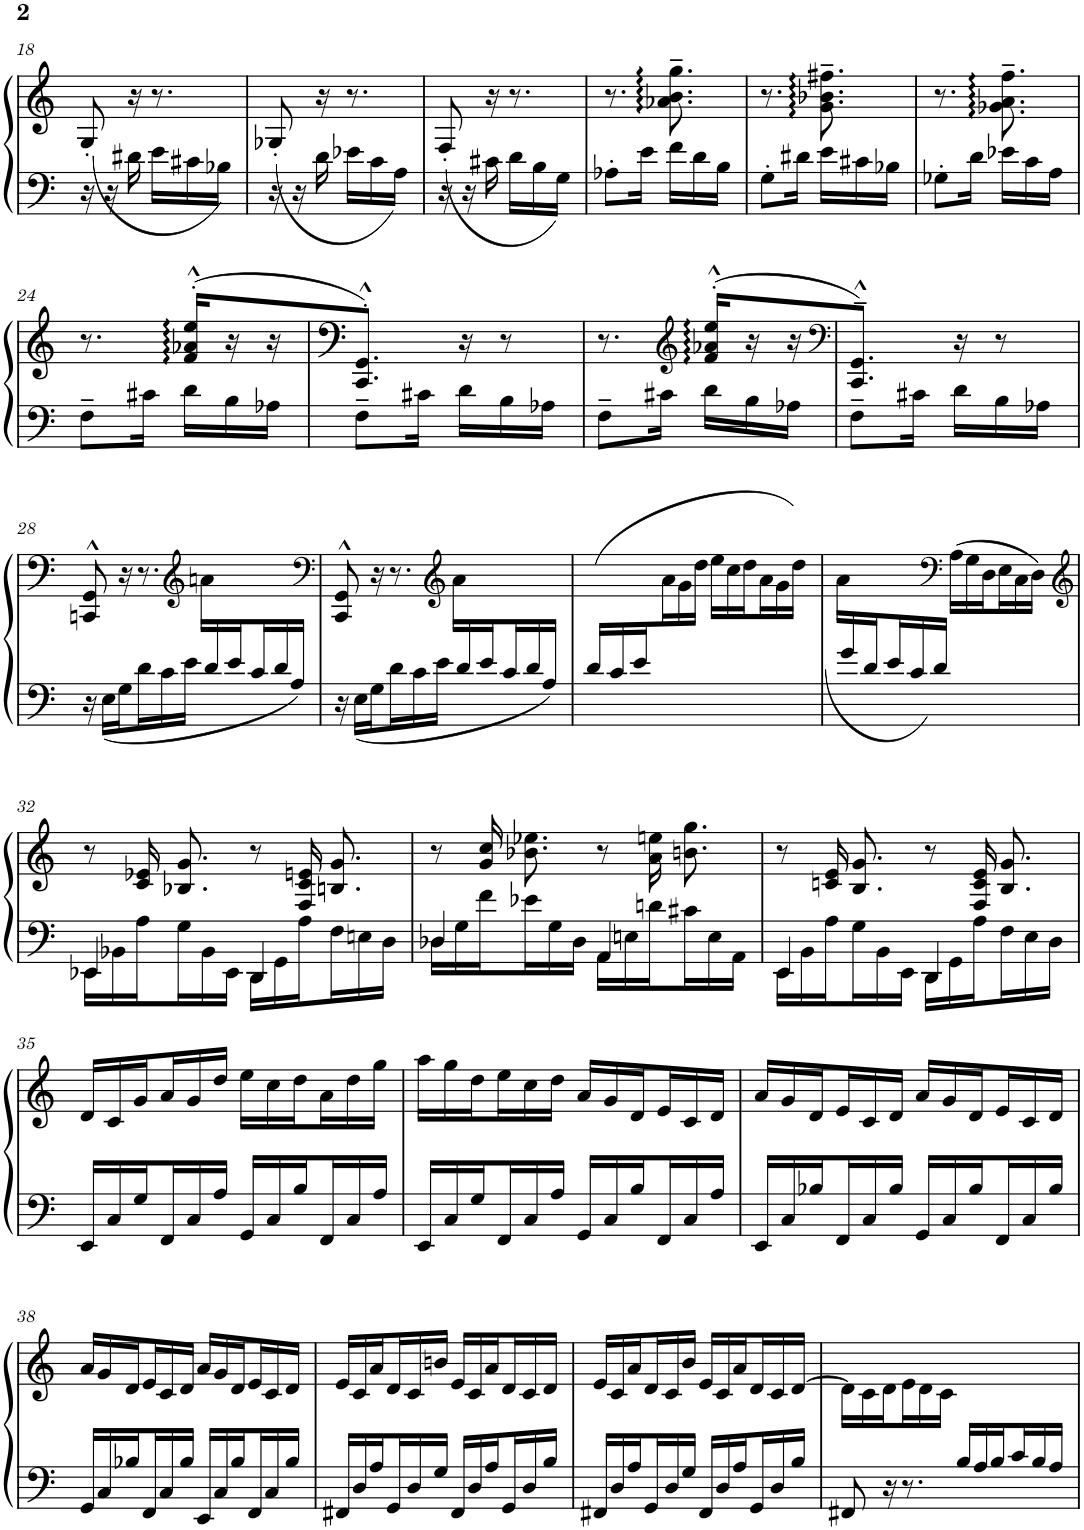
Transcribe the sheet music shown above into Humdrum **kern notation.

**kern	**kern
*part1	*part1
*staff2	*staff1
*I"Piano	*
*I'Pno.	*
!!LO:PB:g=z
*clefF4	*clefG2
*k[]	*k[]
*M4/4	*M4/4
=18	=18
16r	(8G'/
16r	.
16d#X\	16r
16e\LL	8.r
16c#X\	.
16B-X\JJ)	.
=19	=19
16r	(8G-X'/
16r	.
16d\	16r
16e-X\LL	8.r
16c\	.
16A\JJ)	.
=20	=20
16r	(8F'/
16r	.
16c#X\	16r
16d\LL	8.r
16B\	.
16G\JJ)	.
=21	=21
*M3/8	*M3/8
8A-X'\L	8.r
16e\Jk	.
16f\LL	8.a-X\~ 8.b\~ 8.gg\~
16d\	.
16B\JJ	.
=22	=22
8G'\L	8.r
16d#X\Jk	.
16e\LL	8.g\~ 8.b-X\~ 8.ff#X\~
16c#X\	.
16B-X\JJ	.
=23	=23
8G-X'\L	8.r
16d\Jk	.
16e-X\LL	8.g-X\~ 8.a\~ 8.ff\~
16c\	.
16A\JJ	.
!!LO:LB:g=z
=24	=24
8F~\L	8.r
16c#X\Jk	.
16d\LL	(>16f/'>^^ 16a-X/'>^^ 16ee/'>^^LL
16B\	16r
16A-X\JJ	16r
=25	=25
8F~\L	8.CC/'>^^ 8.GG/'>^^J)
16c#X\Jk	.
16d\LL	16r
16B\	8r
16A-X\JJ	.
=26	=26
8F~\L	8.r
16c#X\Jk	.
*	*clefG2
16d\LL	(>16f/'>^^ 16a-X/'>^^ 16ee/'>^^LL
16B\	16r
16A-X\JJ	16r
=27	=27
*	*clefF4
8F~\L	8.CC/~>^^ 8.GG/~>^^J)
16c#X\Jk	.
16d\LL	16r
16B\	8r
16A-X\JJ	.
!!LO:LB:g=z
=28	=28
*M12/16	*M12/16
*^	*
4..ryy	16r	8CCn/^^ 8GG/^^
.	16E\LL	.
.	16G\	16r
.	16d\	8.r
.	16c\	.
.	16e\JJ	.
*	*	*clefG2
.	4.ryy	16an\LL
16d/	.	4ryy
16e/	.	.
16c/	.	.
16d/	.	.
16A/JJ	.	16ryy
=29	=29	=29
*	*	*clefF4
4..ryy	16r	8CC/^^ 8GG/^^
.	(<16E\LL	.
.	16G\	16r
.	16d\	8.r
.	16c\	.
.	16e\JJ	.
*	*	*clefG2
.	4.ryy	16a\LL
16d/	.	4ryy
16e/	.	.
16c/	.	.
16d/	.	.
16A/JJ	.	16ryy
*v	*v	*
=30	=30
*	*^
16d/LL	2.ryy	8.ryy
16c/	.	.
16e/	.	.
2ryy	.	16a\
.	.	16g\
.	.	16dd\JJ
.	.	16ee\LL
.	.	16cc\
.	.	16dd\
.	.	16a\
.	.	16g\
16ryy	.	16dd\JJ)
*	*v	*v
=31	=31
*^	*
16ryy	2.ryy	(<16a\LL
16g/	.	16ryy
16d/	.	.
16e/	.	.
16c/	.	.
16d/JJ)	.	.
*	*	*clefF4
4.ryy	.	(16A\LL
.	.	16G\
.	.	16D\
.	.	16E\
.	.	16C\
.	.	16D\JJ)
!!LO:LB:g=z
=32	=32	=32
*	*	*clefG2
4EE-X/	16EE-\LL	8r
.	16BB-X\	.
.	16A\	16c/ 16e-X/
.	16G\	8.B-X/ 8.g/
8ryy	16BB-\	.
.	16EE-\JJ	.
4DD/	16DD\LL	8r
.	16GG\	.
.	16A\	16F/ 16c/ 16en/
.	16F\	8.Bn/ 8.g/
8ryy	16En\	.
.	16D\JJ	.
=33	=33	=33
4D-X/	16D-\LL	8r
.	16G\	.
.	16f\	16g/ 16cc/
.	16e-X\	8.b-X\ 8.ee-X\
8ryy	16G\	.
.	16D-\JJ	.
4AA/	16AA\LL	8r
.	16En\	.
.	16dn\	16a\ 16een\
.	16c#X\	8.bn\ 8.gg\
8ryy	16E\	.
.	16AA\JJ	.
=34	=34	=34
4EE/	16EE\LL	8r
.	16BB\	.
.	16A\	16cn/ 16e/
.	16G\	8.B/ 8.g/
8ryy	16BB\	.
.	16EE\JJ	.
4DD/	16DD\LL	8r
.	16GG\	.
.	16A\	16F/ 16c/ 16e/
.	16F\	8.B/ 8.g/
8ryy	16E\	.
.	16D\JJ	.
*v	*v	*
!!LO:LB:g=z
=35	=35
16EE/LL	16d/LL
16C/	16c/
16G/	16g/
16FF/	16a/
16C/	16g/
16A/JJ	16dd/JJ
16GG/LL	16ee\LL
16C/	16cc\
16B/	16dd\
16FF/	16a\
16C/	16dd\
16A/JJ	16gg\JJ
=36	=36
16EE/LL	16aa\LL
16C/	16gg\
16G/	16dd\
16FF/	16ee\
16C/	16cc\
16A/JJ	16dd\JJ
16GG/LL	16a/LL
16C/	16g/
16B/	16d/
16FF/	16e/
16C/	16c/
16A/JJ	16d/JJ
=37	=37
16EE/LL	16a/LL
16C/	16g/
16B-X/	16d/
16FF/	16e/
16C/	16c/
16B-/JJ	16d/JJ
16GG/LL	16a/LL
16C/	16g/
16B-/	16d/
16FF/	16e/
16C/	16c/
16B-/JJ	16d/JJ
!!LO:LB:g=z
=38	=38
16GG/LL	16a/LL
16C/	16g/
16B-X/	16d/
16FF/	16e/
16C/	16c/
16B-/JJ	16d/JJ
16EE/LL	16a/LL
16C/	16g/
16B-/	16d/
16FF/	16e/
16C/	16c/
16B-/JJ	16d/JJ
=39	=39
16FF#X/LL	16e/LL
16D/	16c/
16A/	16a/
16GG/	16d/
16D/	16c/
16G/JJ	16bn/JJ
16FF#/LL	16e/LL
16D/	16c/
16A/	16a/
16GG/	16d/
16D/	16c/
16B/JJ	16d/JJ
=40	=40
16FF#X/LL	16e/LL
16D/	16c/
16A/	16a/
16GG/	16d/
16D/	16c/
16G/JJ	16b/JJ
16FF#/LL	16e/LL
16D/	16c/
16A/	16a/
16GG/	16d/
16D/	16c/
16B/JJ	[16d/JJ
=41	=41
8FF#X/	16d\LL]
.	16c\
16r	16d\
8.r	16e\
.	16d\
.	16c\JJ
16B/LL	4.ryy
16A/	.
16B/	.
16c/	.
16B/	.
16A/JJ	.
=	=
*-	*-
